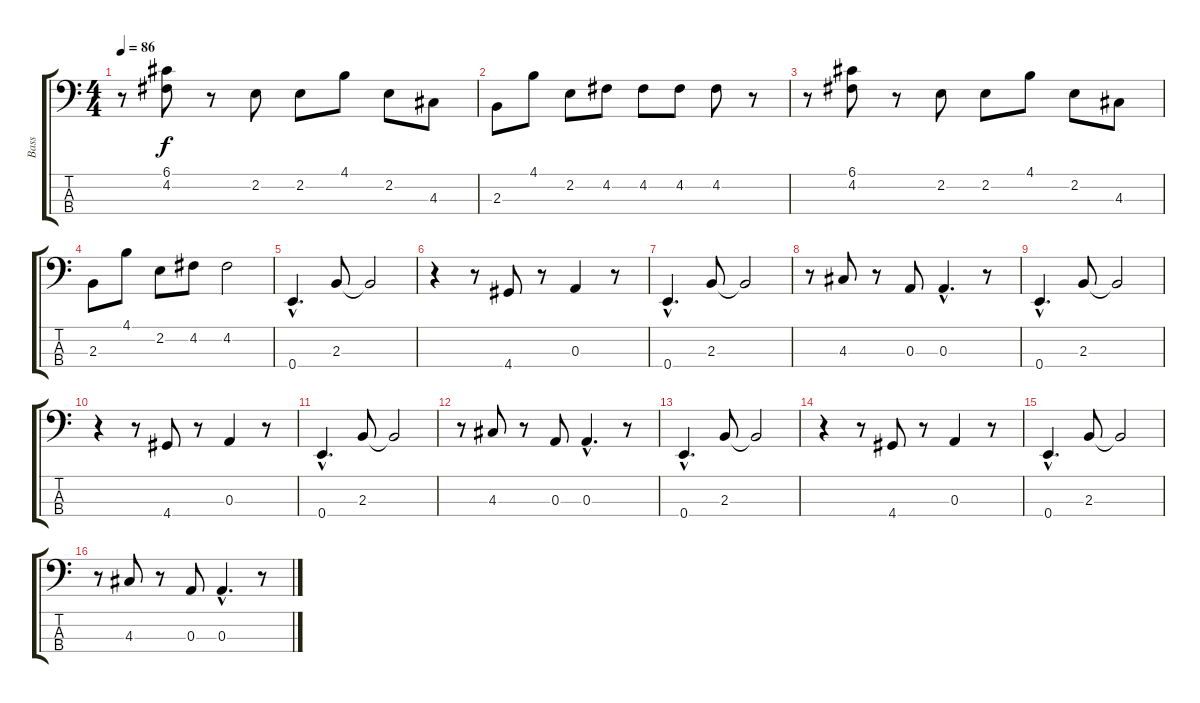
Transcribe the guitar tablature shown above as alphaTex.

\track ("Bass" "Bass") {instrument electricbassfinger}
\staff {score tabs}
\tuning (G2 D2 A1 E1) {hide}
\ts (4 4)
\tempo 86
\clef f4
\ks c
r.8{dy f} (6.1 4.2).8 r.8 2.2.8 2.2.8 4.1.8 2.2.8 4.3.8 |
2.3.8 4.1.8 2.2.8 4.2.8 4.2.8 4.2.8 4.2.8 r.8 |
r.8 (6.1 4.2).8 r.8 2.2.8 2.2.8 4.1.8 2.2.8 4.3.8 |
2.3.8 4.1.8 2.2.8 4.2.8 4.2.2 |
0.4{hac}.4{d} 2.3.8 2.3{t}.2 |
r.4 r.8 4.4.8 r.8 0.3.4 r.8 |
0.4{hac}.4{d} 2.3.8 2.3{t}.2 |
r.8 4.3.8 r.8 0.3.8 0.3{hac}.4{d} r.8 |
0.4{hac}.4{d} 2.3.8 2.3{t}.2 |
r.4 r.8 4.4.8 r.8 0.3.4 r.8 |
0.4{hac}.4{d} 2.3.8 2.3{t}.2 |
r.8 4.3.8 r.8 0.3.8 0.3{hac}.4{d} r.8 |
0.4{hac}.4{d} 2.3.8 2.3{t}.2 |
r.4 r.8 4.4.8 r.8 0.3.4 r.8 |
0.4{hac}.4{d} 2.3.8 2.3{t}.2 |
r.8 4.3.8 r.8 0.3.8 0.3{hac}.4{d} r.8
